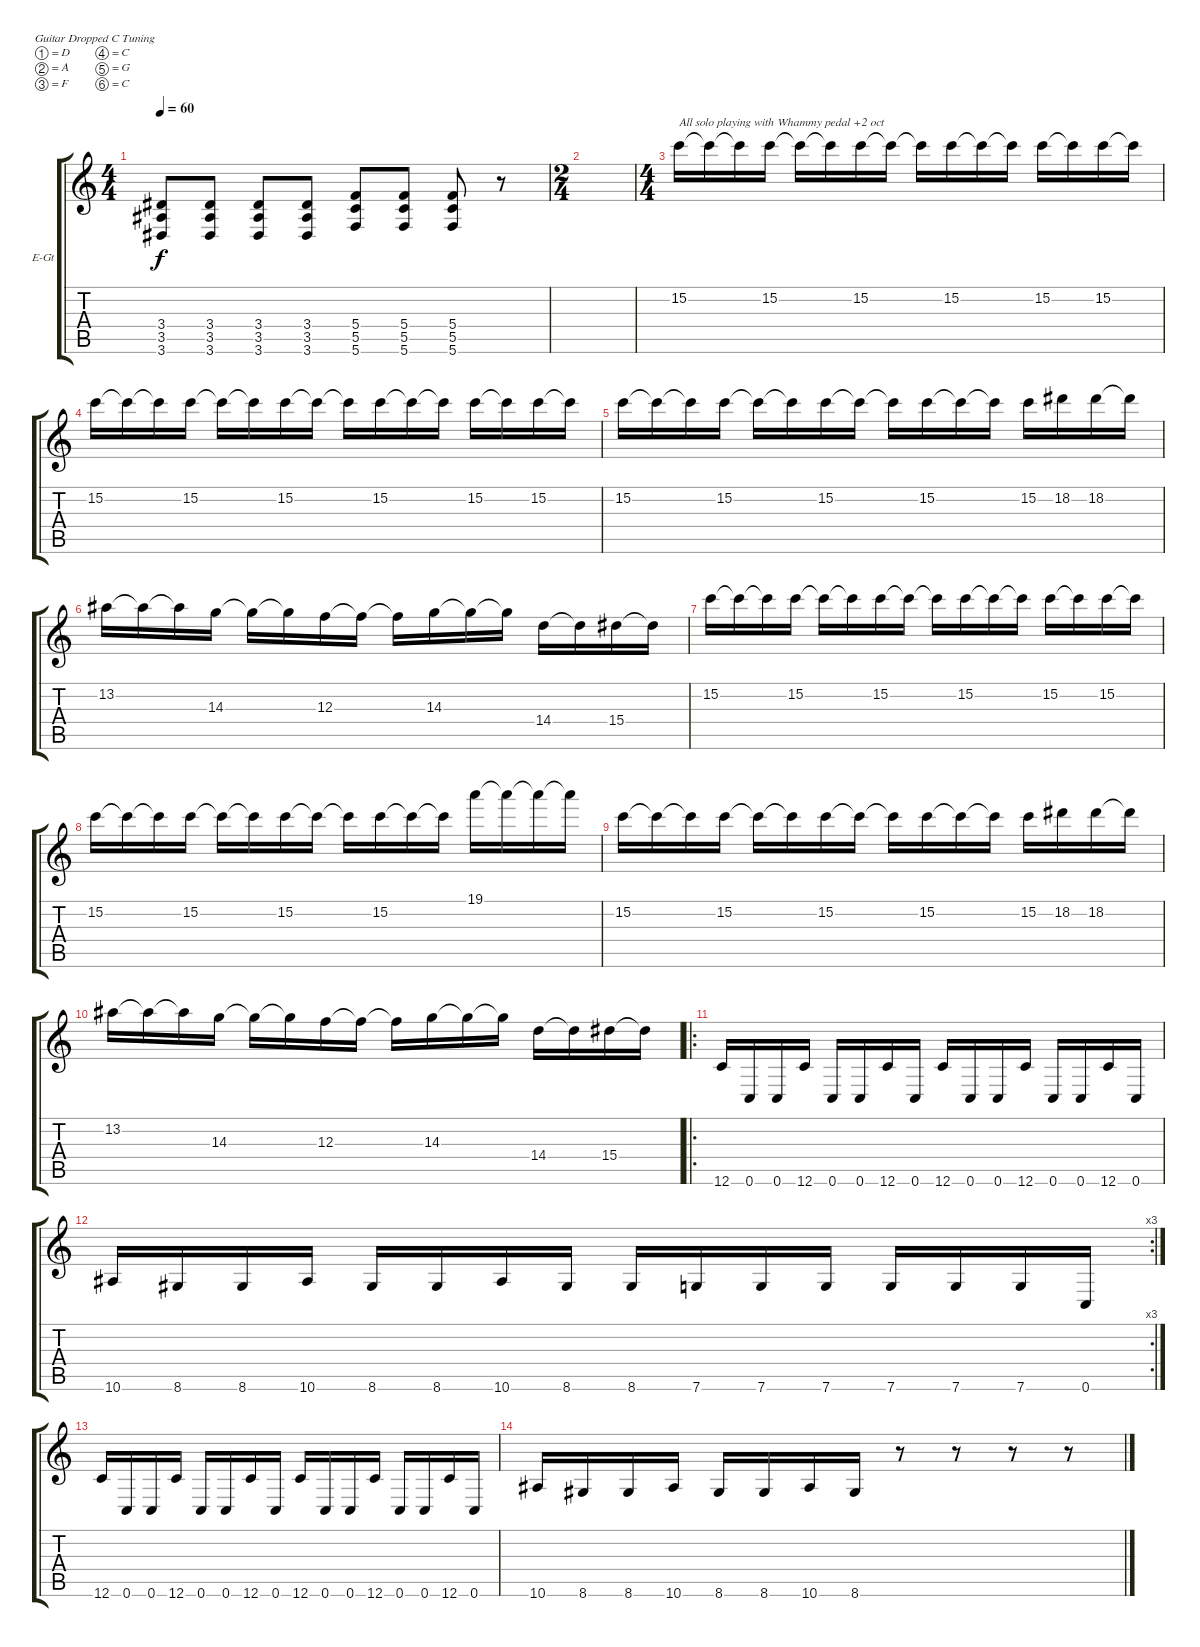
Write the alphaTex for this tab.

\defaultSystemsLayout 4
\bracketExtendMode groupsimilarinstruments
\firstSystemTrackNameOrientation horizontal
\otherSystemsTrackNameOrientation horizontal
\track ("Richard Kruspe" "E-Gt") {instrument electricguitarclean}
\staff {score tabs}
\tuning (D4 A3 F3 C3 G2 C2)
\ts (4 4)
\tempo 60
\clef g2
\ks c
(3.6 3.5 3.4).8{dy f} (3.6 3.5 3.4).8 (3.6 3.5 3.4).8 (3.6 3.5 3.4).8 (5.6 5.5 5.4).8 (5.6 5.5 5.4).8 (5.6 5.5 5.4).8 r.8 |
\ts (2 4)
|
\ts (4 4)
15.2.16{txt "All solo playing with Whammy pedal +2 oct"} 15.2{t}.16 15.2{t}.16 15.2.16 15.2{t}.16 15.2{t}.16 15.2.16 15.2{t}.16 15.2{t}.16 15.2.16 15.2{t}.16 15.2{t}.16 15.2.16 15.2{t}.16 15.2.16 15.2{t}.16 |
15.2.16 15.2{t}.16 15.2{t}.16 15.2.16 15.2{t}.16 15.2{t}.16 15.2.16 15.2{t}.16 15.2{t}.16 15.2.16 15.2{t}.16 15.2{t}.16 15.2.16 15.2{t}.16 15.2.16 15.2{t}.16 |
15.2.16 15.2{t}.16 15.2{t}.16 15.2.16 15.2{t}.16 15.2{t}.16 15.2.16 15.2{t}.16 15.2{t}.16 15.2.16 15.2{t}.16 15.2{t}.16 15.2.16 18.2.16 18.2.16 18.2{t}.16 |
13.2.16 13.2{t}.16 13.2{t}.16 14.3.16 14.3{t}.16 14.3{t}.16 12.3.16 12.3{t}.16 12.3{t}.16 14.3.16 14.3{t}.16 14.3{t}.16 14.4.16 14.4{t}.16 15.4.16 15.4{t}.16 |
15.2.16 15.2{t}.16 15.2{t}.16 15.2.16 15.2{t}.16 15.2{t}.16 15.2.16 15.2{t}.16 15.2{t}.16 15.2.16 15.2{t}.16 15.2{t}.16 15.2.16 15.2{t}.16 15.2.16 15.2{t}.16 |
15.2.16 15.2{t}.16 15.2{t}.16 15.2.16 15.2{t}.16 15.2{t}.16 15.2.16 15.2{t}.16 15.2{t}.16 15.2.16 15.2{t}.16 15.2{t}.16 19.1.16 19.1{t}.16 19.1{t}.16 19.1{t}.16 |
15.2.16 15.2{t}.16 15.2{t}.16 15.2.16 15.2{t}.16 15.2{t}.16 15.2.16 15.2{t}.16 15.2{t}.16 15.2.16 15.2{t}.16 15.2{t}.16 15.2.16 18.2.16 18.2.16 18.2{t}.16 |
13.2.16 13.2{t}.16 13.2{t}.16 14.3.16 14.3{t}.16 14.3{t}.16 12.3.16 12.3{t}.16 12.3{t}.16 14.3.16 14.3{t}.16 14.3{t}.16 14.4.16 14.4{t}.16 15.4.16 15.4{t}.16 |
\ro
12.6.16 0.6.16 0.6.16 12.6.16 0.6.16 0.6.16 12.6.16 0.6.16 12.6.16 0.6.16 0.6.16 12.6.16 0.6.16 0.6.16 12.6.16 0.6.16 |
\rc 3
10.6.16 8.6.16 8.6.16 10.6.16 8.6.16 8.6.16 10.6.16 8.6.16 8.6.16 7.6.16 7.6.16 7.6.16 7.6.16 7.6.16 7.6.16 0.6.16 |
12.6.16 0.6.16 0.6.16 12.6.16 0.6.16 0.6.16 12.6.16 0.6.16 12.6.16 0.6.16 0.6.16 12.6.16 0.6.16 0.6.16 12.6.16 0.6.16 |
10.6.16 8.6.16 8.6.16 10.6.16 8.6.16 8.6.16 10.6.16 8.6.16 r.8 r.8 r.8 r.8
